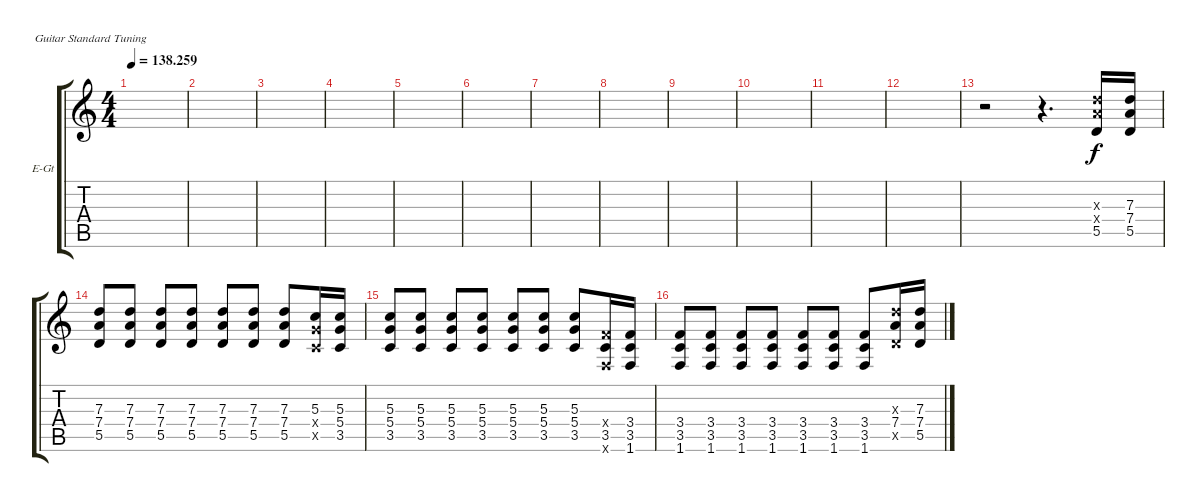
\bracketExtendMode groupsimilarinstruments
\firstSystemTrackNameOrientation horizontal
\otherSystemsTrackNameOrientation horizontal
\track ("Black Francis" "E-Gt") {instrument overdrivenguitar}
\staff {score tabs}
\tuning (E4 B3 G3 D3 A2 E2)
\ts (4 4)
\tempo
138.259
\accidentals auto
\clef g2
\ottava regular
\simile none
\scale
0.487395
\ks c
|
\scale
0.256303 |
\scale
0.256303 |
\scale
0.333333 |
\scale
0.333333 |
\scale
0.333333 |
\scale
0.333333 |
\scale
0.333333 |
\scale
0.333333 |
\scale
0.333333 |
\scale
0.333333 |
\scale
0.333333 |
\scale
0.333333 r.2 r.4{d} (7.4{x} 7.3{x} 5.5).16 (5.5 7.4 7.3).16 |
\scale
0.333333 (5.5 7.4 7.3).8 (5.5 7.4 7.3).8 (5.5 7.4 7.3).8 (5.5 7.4 7.3).8 (5.5 7.4 7.3).8 (5.5 7.4 7.3).8 (5.5 7.4 7.3).8 (5.4{x} 5.3 3.5{x}).16 (3.5 5.4 5.3).16 |
\scale
0.333333 (3.5 5.4 5.3).8 (3.5 5.4 5.3).8 (3.5 5.4 5.3).8 (3.5 5.4 5.3).8 (3.5 5.4 5.3).8 (3.5 5.4 5.3).8 (3.5 5.4 5.3).8 (1.6{x} 3.5 3.4{x}).16 (1.6 3.5 3.4).16 |
\scale
0.333333 (1.6 3.5 3.4).8 (1.6 3.5 3.4).8 (1.6 3.5 3.4).8 (1.6 3.5 3.4).8 (1.6 3.5 3.4).8 (1.6 3.5 3.4).8 (1.6 3.5 3.4).8 (7.4 7.3{x} 5.5{x}).16 (5.5 7.4 7.3).16
